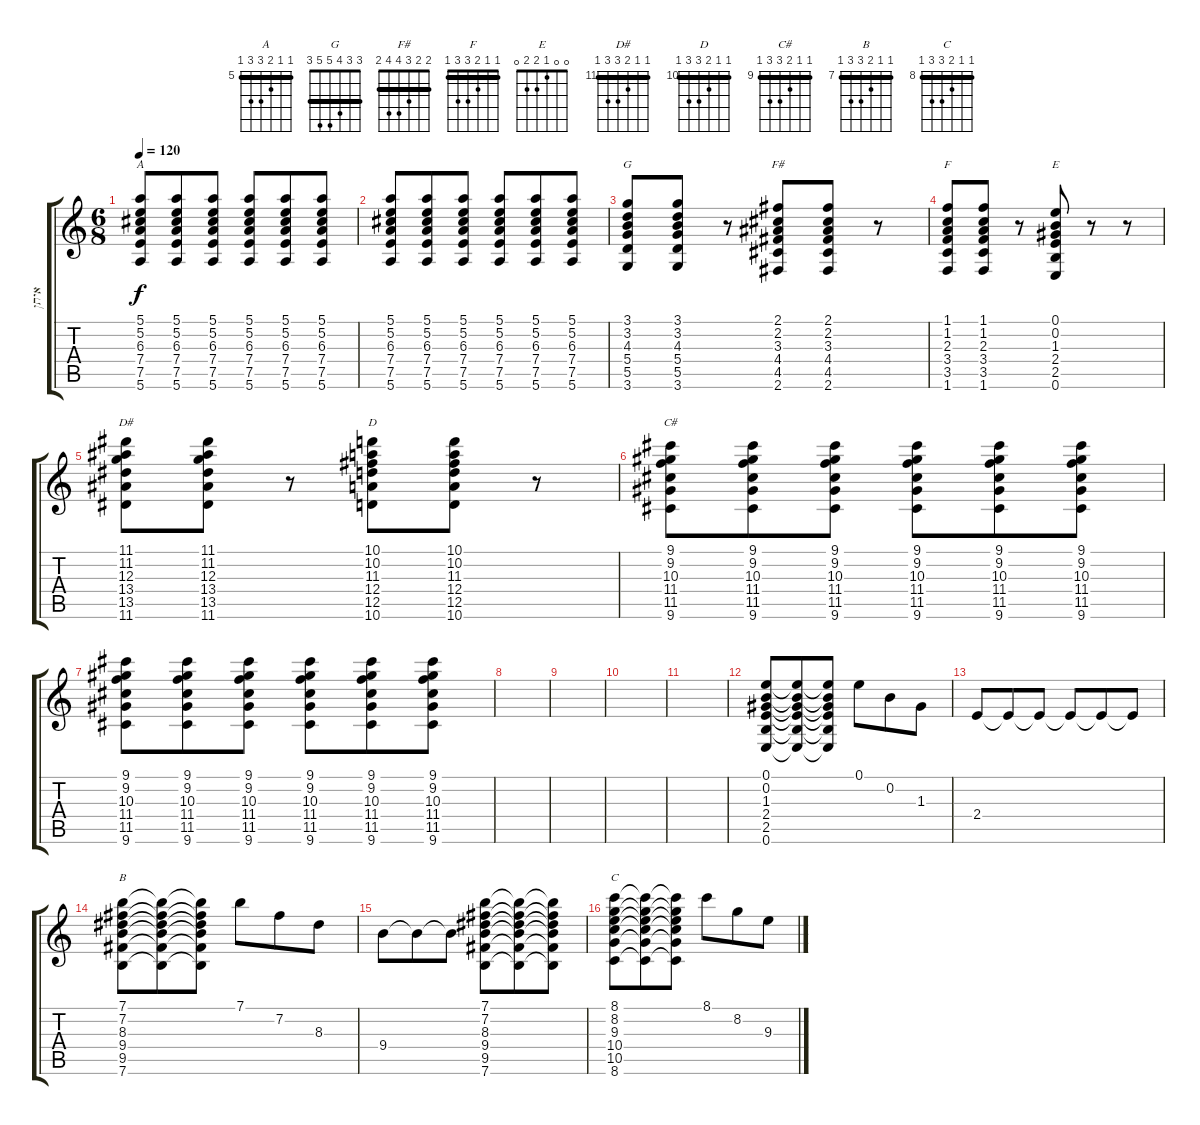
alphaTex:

\track ("איתן" "איתן") {instrument electricguitarclean}
\staff {score tabs}
\tuning (E4 B3 G3 D3 A2 E2) {hide}
\chord ("A" 5 5 6 7 7 5) {firstfret 5 barre 5}
\chord ("G" 3 3 4 5 5 3) {barre 3}
\chord ("F#" 2 2 3 4 4 2) {barre 2}
\chord ("F" 1 1 2 3 3 1) {barre 1}
\chord ("E" 0 0 1 2 2 0)
\chord ("D#" 11 11 12 13 13 11) {firstfret 11 barre 11}
\chord ("D" 10 10 11 12 12 10) {firstfret 10 barre 10}
\chord ("C#" 9 9 10 11 11 9) {firstfret 9 barre 9}
\chord ("B" 7 7 8 9 9 7) {firstfret 7 barre 7}
\chord ("C" 8 8 9 10 10 8) {firstfret 8 barre 8}
\ts (6 8)
\tempo 120
\clef g2
\ks c
(5.1 5.2 6.3 7.4 7.5 5.6).8{ch "A" dy f} (5.1 5.2 6.3 7.4 7.5 5.6).8 (5.1 5.2 6.3 7.4 7.5 5.6).8 (5.1 5.2 6.3 7.4 7.5 5.6).8 (5.1 5.2 6.3 7.4 7.5 5.6).8 (5.1 5.2 6.3 7.4 7.5 5.6).8 |
(5.1 5.2 6.3 7.4 7.5 5.6).8 (5.1 5.2 6.3 7.4 7.5 5.6).8 (5.1 5.2 6.3 7.4 7.5 5.6).8 (5.1 5.2 6.3 7.4 7.5 5.6).8 (5.1 5.2 6.3 7.4 7.5 5.6).8 (5.1 5.2 6.3 7.4 7.5 5.6).8 |
(3.1 3.2 4.3 5.4 5.5 3.6).8{ch "G"} (3.1 3.2 4.3 5.4 5.5 3.6).8 r.8 (2.1 2.2 3.3 4.4 4.5 2.6).8{ch "F#"} (2.1 2.2 3.3 4.4 4.5 2.6).8 r.8 |
(1.1 1.2 2.3 3.4 3.5 1.6).8{ch "F"} (1.1 1.2 2.3 3.4 3.5 1.6).8 r.8 (0.1 0.2 1.3 2.4 2.5 0.6).8{ch "E"} r.8 r.8 |
(11.1 11.2 12.3 13.4 13.5 11.6).8{ch "D#"} (11.1 11.2 12.3 13.4 13.5 11.6).8 r.8 (10.1 10.2 11.3 12.4 12.5 10.6).8{ch "D"} (10.1 10.2 11.3 12.4 12.5 10.6).8 r.8 |
(9.1 9.2 10.3 11.4 11.5 9.6).8{ch "C#"} (9.1 9.2 10.3 11.4 11.5 9.6).8 (9.1 9.2 10.3 11.4 11.5 9.6).8 (9.1 9.2 10.3 11.4 11.5 9.6).8 (9.1 9.2 10.3 11.4 11.5 9.6).8 (9.1 9.2 10.3 11.4 11.5 9.6).8 |
(9.1 9.2 10.3 11.4 11.5 9.6).8 (9.1 9.2 10.3 11.4 11.5 9.6).8 (9.1 9.2 10.3 11.4 11.5 9.6).8 (9.1 9.2 10.3 11.4 11.5 9.6).8 (9.1 9.2 10.3 11.4 11.5 9.6).8 (9.1 9.2 10.3 11.4 11.5 9.6).8 |
|
|
|
|
(0.1 0.2 1.3 2.4 2.5 0.6).8 (0.1{t} 0.2{t} 1.3{t} 2.4{t} 2.5{t} 0.6{t}).8 (0.1{t} 0.2{t} 1.3{t} 2.4{t} 2.5{t} 0.6{t}).8 0.1.8 0.2.8 1.3.8 |
2.4.8 2.4{t}.8 2.4{t}.8 2.4{t}.8 2.4{t}.8 2.4{t}.8 |
(7.1 7.2 8.3 9.4 9.5 7.6).8{ch "B"} (7.1{t} 7.2{t} 8.3{t} 9.4{t} 9.5{t} 7.6{t}).8 (7.1{t} 7.2{t} 8.3{t} 9.4{t} 9.5{t} 7.6{t}).8 7.1.8 7.2.8 8.3.8 |
9.4.8 9.4{t}.8 9.4{t}.8 (7.1 7.2 8.3 9.4 9.5 7.6).8 (7.1{t} 7.2{t} 8.3{t} 9.4{t} 9.5{t} 7.6{t}).8 (7.1{t} 7.2{t} 8.3{t} 9.4{t} 9.5{t} 7.6{t}).8 |
(8.1 8.2 9.3 10.4 10.5 8.6).8{ch "C"} (8.1{t} 8.2{t} 9.3{t} 10.4{t} 10.5{t} 8.6{t}).8 (8.1{t} 8.2{t} 9.3{t} 10.4{t} 10.5{t} 8.6{t}).8 8.1.8 8.2.8 9.3.8
